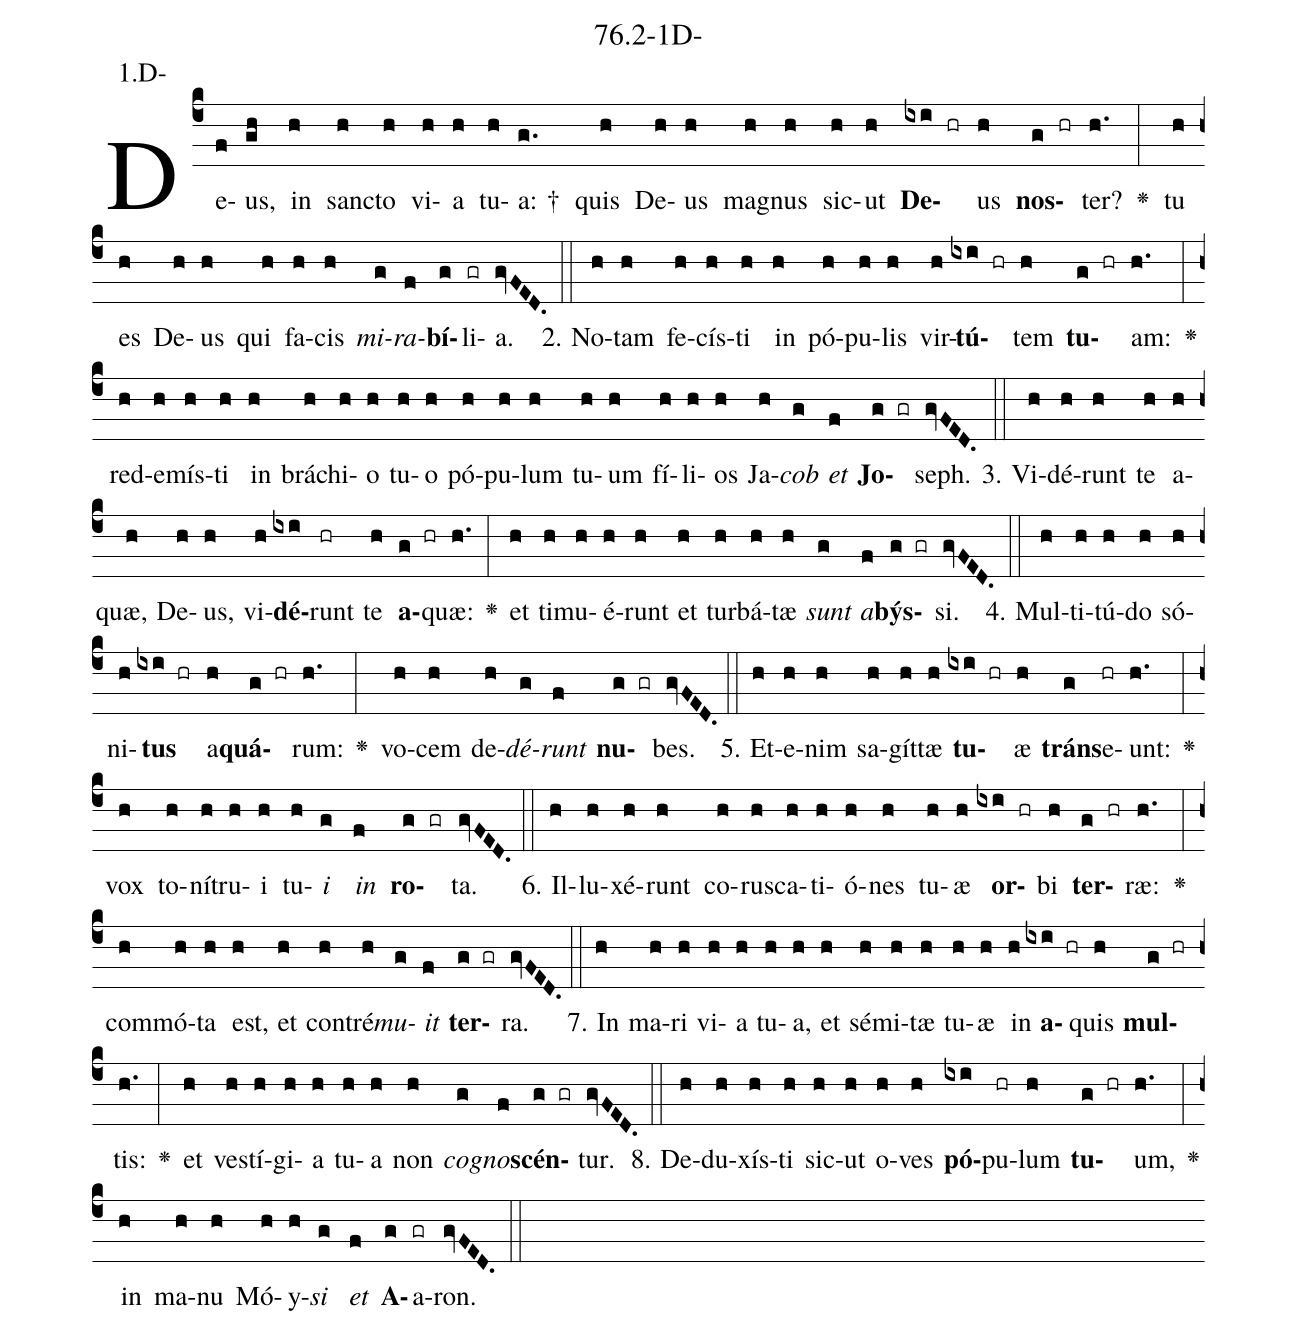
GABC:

name: 76.2-1D-;
annotation: 1.D-;
%%
(c4)De(f)us,(gh) in(h) sanc(h)to(h) vi(h)a(h) tu(h)a: †(g.) quis(h) De(h)us(h) ma(h)gnus(h) sic(h)ut(h) <b>De</b>(ixi hr)us(h) <b>nos</b>(g hr)ter?(h.) <v>\greheightstar</v>(:) tu(h) es(h) De(h)us(h) qui(h) fa(h)cis(h) <i>mi</i>(g)<i>ra</i>(f)<b>bí</b>(g)li(gr)a.(gvFED.) (::)
2. No(h)tam(h) fe(h)cís(h)ti(h) in(h) pó(h)pu(h)lis(h) vir(h)<b>tú</b>(ixi hr)tem(h) <b>tu</b>(g hr)am:(h.) <v>\greheightstar</v>(:) red(h)e(h)mís(h)ti(h) in(h) brá(h)chi(h)o(h) tu(h)o(h) pó(h)pu(h)lum(h) tu(h)um(h) fí(h)li(h)os(h) Ja(h)<i>cob</i>(g) <i>et</i>(f) <b>Jo</b>(g gr)seph.(gvFED.) (::)
3. Vi(h)dé(h)runt(h) te(h) a(h)quæ,(h) De(h)us,(h) vi(h)<b>dé</b>(ixi)runt(hr) te(h) <b>a</b>(g hr)quæ:(h.) <v>\greheightstar</v>(:) et(h) ti(h)mu(h)é(h)runt(h) et(h) tur(h)bá(h)tæ(h) <i>sunt</i>(g) <i>a</i>(f)<b>býs</b>(g gr)si.(gvFED.) (::)
4. Mul(h)ti(h)tú(h)do(h) só(h)ni(h)<b>tus</b>(ixi hr) a(h)<b>quá</b>(g hr)rum:(h.) <v>\greheightstar</v>(:) vo(h)cem(h) de(h)<i>dé</i>(g)<i>runt</i>(f) <b>nu</b>(g gr)bes.(gvFED.) (::)
5. Et(h)e(h)nim(h) sa(h)gít(h)tæ(h) <b>tu</b>(ixi hr)æ(h) <b>tráns</b>(g)e(hr)unt:(h.) <v>\greheightstar</v>(:) vox(h) to(h)ní(h)tru(h)i(h) tu(h)<i>i</i>(g) <i>in</i>(f) <b>ro</b>(g gr)ta.(gvFED.) (::)
6. Il(h)lu(h)xé(h)runt(h) co(h)rus(h)ca(h)ti(h)ó(h)nes(h) tu(h)æ(h) <b>or</b>(ixi hr)bi(h) <b>ter</b>(g hr)ræ:(h.) <v>\greheightstar</v>(:) com(h)mó(h)ta(h) est,(h) et(h) con(h)tré(h)<i>mu</i>(g)<i>it</i>(f) <b>ter</b>(g gr)ra.(gvFED.) (::)
7. In(h) ma(h)ri(h) vi(h)a(h) tu(h)a,(h) et(h) sé(h)mi(h)tæ(h) tu(h)æ(h) in(h) <b>a</b>(ixi hr)quis(h) <b>mul</b>(g hr)tis:(h.) <v>\greheightstar</v>(:) et(h) ves(h)tí(h)gi(h)a(h) tu(h)a(h) non(h) <i>co</i>(g)<i>gno</i>(f)<b>scén</b>(g gr)tur.(gvFED.) (::)
8. De(h)du(h)xís(h)ti(h) sic(h)ut(h) o(h)ves(h) <b>pó</b>(ixi)pu(hr)lum(h) <b>tu</b>(g hr)um,(h.) <v>\greheightstar</v>(:) in(h) ma(h)nu(h) Mó(h)y(h)<i>si</i>(g) <i>et</i>(f) <b>A</b>(g)a(gr)ron.(gvFED.) (::)
